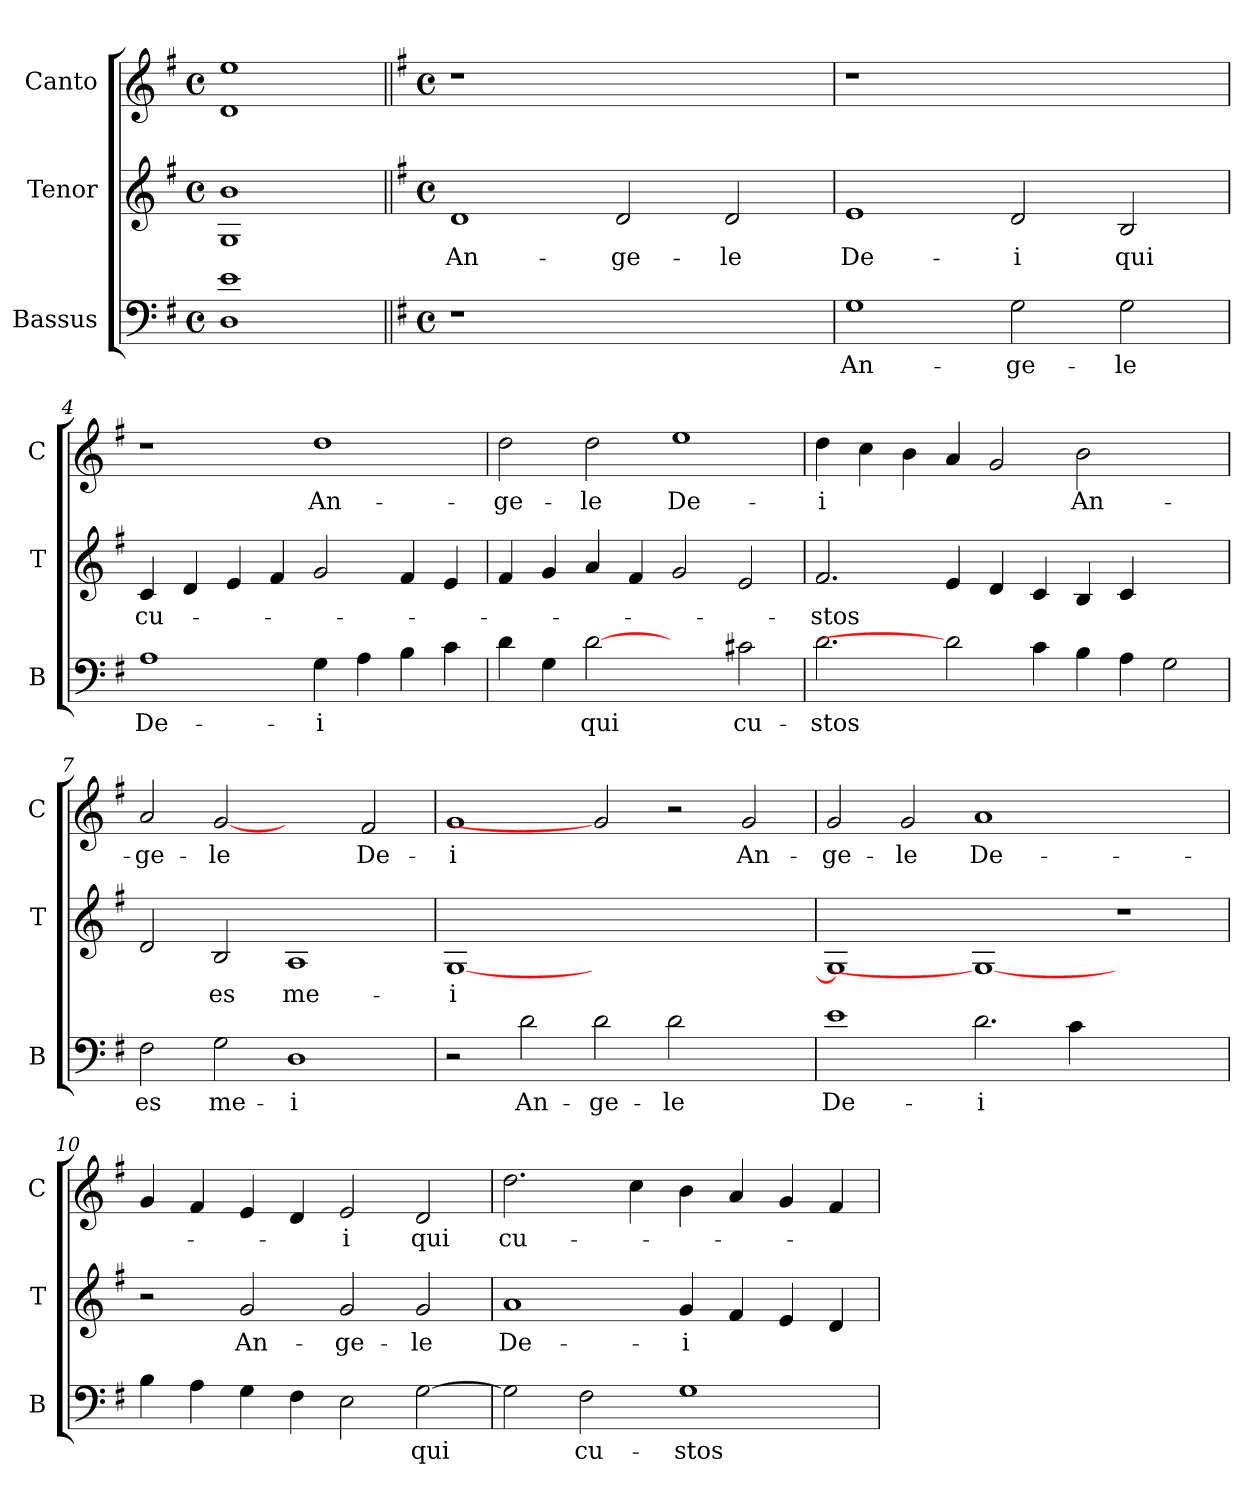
**kern	**text	**kern	**text	**kern	**text
*part3	*part3	*part2	*part2	*part1	*part1
*staff3	*staff3	*staff2	*staff2	*staff1	*staff1
*I"Bassus	*	*I"Tenor	*	*I"Canto	*
*I'B	*	*I'T	*	*I'C	*
*clefF4	*	*clefG2	*	*clefG2	*
*k[f#]	*	*k[f#]	*	*k[f#]	*
*G:	*	*G:	*	*G:	*
*M4/4	*	*M4/4	*	*M4/4	*
*met(c)	*	*met(c)	*	*met(c)	*
=1	=1	=1	=1	=1	=1
1D 1e	.	1G 1b	.	1d 1ee	.
!!LO:LB:g=z
=2||	=2||	=2||	=2||	=2||	=2||
*k[f#]	*	*k[f#]	*	*k[f#]	*
*G:	*	*G:	*	*G:	*
*M4/4	*	*M4/4	*	*M4/4	*
*met(c)	*	*met(c)	*	*met(c)	*
!	!	!	!LO:LY:b	!	!
1r	.	1d	An-	1r	.
!	!	!	!LO:LY:b	!	!
1ryy	.	2d/	-ge-	1ryy	.
!	!	!	!LO:LY:b	!	!
.	.	2d/	-le	.	.
=3	=3	=3	=3	=3	=3
!	!LO:LY:b	!	!LO:LY:b	!	!
1G	An-	1e	De-	1r	.
!	!LO:LY:b	!	!LO:LY:b	!	!
2G\	-ge-	2d/	-i	1ryy	.
!	!LO:LY:b	!	!LO:LY:b	!	!
2G\	-le	2B/	qui	.	.
=4	=4	=4	=4	=4	=4
!	!LO:LY:b	!	!LO:LY:b	!	!
1A	De-	4c/	cu-	1r	.
.	.	4d/	.	.	.
.	.	4e/	.	.	.
.	.	4f#/	.	.	.
!	!LO:LY:b	!	!	!	!LO:LY:b
4G\	-i	2g/	.	1dd	An-
4A\	.	.	.	.	.
4B\	.	4f#/	.	.	.
4c\	.	4e/	.	.	.
=5	=5	=5	=5	=5	=5
!	!	!	!	!	!LO:LY:b
4d\	.	4f#/	.	2dd\	-ge-
4G\	.	4g/	.	.	.
!	!LO:LY:b	!	!	!	!LO:LY:b
[2d	qui	4a/	.	2dd\	-le
.	.	4f#/	.	.	.
!	!	!	!	!	!LO:LY:b
2ryy	.	2g/	.	1ee	De-
!	!LO:LY:b	!	!	!	!
2c#X\	cu-	2e/	.	.	.
!!LO:LB:g=z
=6	=6	=6	=6	=6	=6
!	!LO:LY:b	!	!LO:LY:b	!	!LO:LY:b
2.d\	-stos	2.f#/	-stos	4dd\	-i
.	.	.	.	4cc\	.
.	.	.	.	4b\	.
2d]	.	4e/	.	4a/	.
.	.	4d/	.	2g/	.
4c\	.	4c/	.	.	.
!	!	!	!	!	!LO:LY:b
4B\	.	4B/	.	2b\	An-
4A\	.	4c/	.	.	.
2G\	.	2ryy	.	2ryy	.
=7	=7	=7	=7	=7	=7
!	!LO:LY:b	!	!	!	!LO:LY:b
2F#\	es	2d/	.	2a/	-ge-
!	!LO:LY:b	!	!LO:LY:b	!	!LO:LY:b
2G\	me-	2B/	es	[2g	-le
!	!LO:LY:b	!	!LO:LY:b	!	!
1D	-i	1A	me-	2ryy	.
!	!	!	!	!	!LO:LY:b
.	.	.	.	2f#/	De-
=8	=8	=8	=8	=8	=8
!	!	!	!LO:LY:b	!	!LO:LY:b
2r	.	[1G	-i	1g	-i
!	!LO:LY:b	!	!	!	!
2d\	An-	.	.	.	.
!	!LO:LY:b	!	!	!	!
2d\	-ge-	1.ryy	.	2g]	.
!	!LO:LY:b	!	!	!	!
2d\	-le	.	.	2r	.
!	!	!	!	!	!LO:LY:b
2ryy	.	.	.	2g/	An-
=9	=9	=9	=9	=9	=9
!	!LO:LY:b	!	!	!	!LO:LY:b
1e	De-	1G]	.	2g/	-ge-
!	!	!	!	!	!LO:LY:b
.	.	.	.	2g/	-le
!	!LO:LY:b	!	!	!	!LO:LY:b
2.d\	-i	1G_	.	1a	De-
4c\	.	.	.	.	.
1ryy	.	1r	.	1ryy	.
=10	=10	=10	=10	=10	=10
4B\	.	2r	.	4g/	.
4A\	.	.	.	4f#/	.
!	!	!	!LO:LY:b	!	!
4G\	.	2g/	An-	4e/	.
4F#\	.	.	.	4d/	.
!	!	!	!LO:LY:b	!	!LO:LY:b
2E\	.	2g/	-ge-	2e/	-i
!	!LO:LY:b	!	!LO:LY:b	!	!LO:LY:b
[2G\	qui	2g/	-le	2d/	qui
!!LO:LB:g=z
=11	=11	=11	=11	=11	=11
!	!	!	!LO:LY:b	!	!LO:LY:b
2G\]	.	1a	De-	2.dd\	cu-
!	!LO:LY:b	!	!	!	!
2F#\	cu-	.	.	.	.
.	.	.	.	4cc\	.
!	!LO:LY:b	!	!LO:LY:b	!	!
1G	-stos	4g/	-i	4b\	.
.	.	4f#/	.	4a/	.
.	.	4e/	.	4g/	.
.	.	4d/	.	4f#/	.
=	=	=	=	=	=
*-	*-	*-	*-	*-	*-
